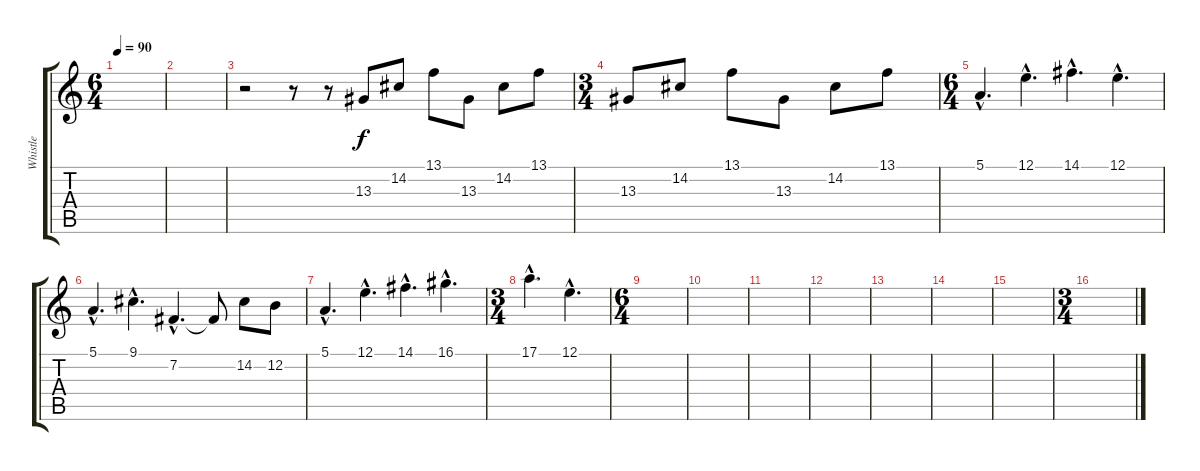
\track ("Whistle" "Whistle") {instrument whistle}
\staff {score tabs}
\tuning (E4 B3 G3 D3 A2 E2) {hide}
\ts (6 4)
\tempo 90
\clef g2
\ks c
|
|
r.2 r.8 r.8 13.3.8{volume 10 instrument stringensemble1} 14.2.8 13.1.8 13.3.8{volume 12} 14.2.8 13.1.8 |
\ts (3 4)
13.3.8{volume 13 instrument stringensemble1} 14.2.8 13.1.8 13.3.8 14.2.8 13.1.8 |
\ts (6 4)
5.1{hac}.4{d volume 11 instrument stringensemble1} 12.1{hac}.4{d} 14.1{hac}.4{d} 12.1{hac}.4{d} |
5.1{hac}.4{d} 9.1{hac}.4{d} 7.2{hac}.4{d} 7.2{t}.8 14.2.8 12.2.8 |
5.1{hac}.4{d volume 11 instrument stringensemble1} 12.1{hac}.4{d} 14.1{hac}.4{d} 16.1{hac}.4{d} |
\ts (3 4)
17.1{hac}.4{d} 12.1{hac}.4{d} |
\ts (6 4)
|
|
|
|
|
|
|
\ts (3 4)
